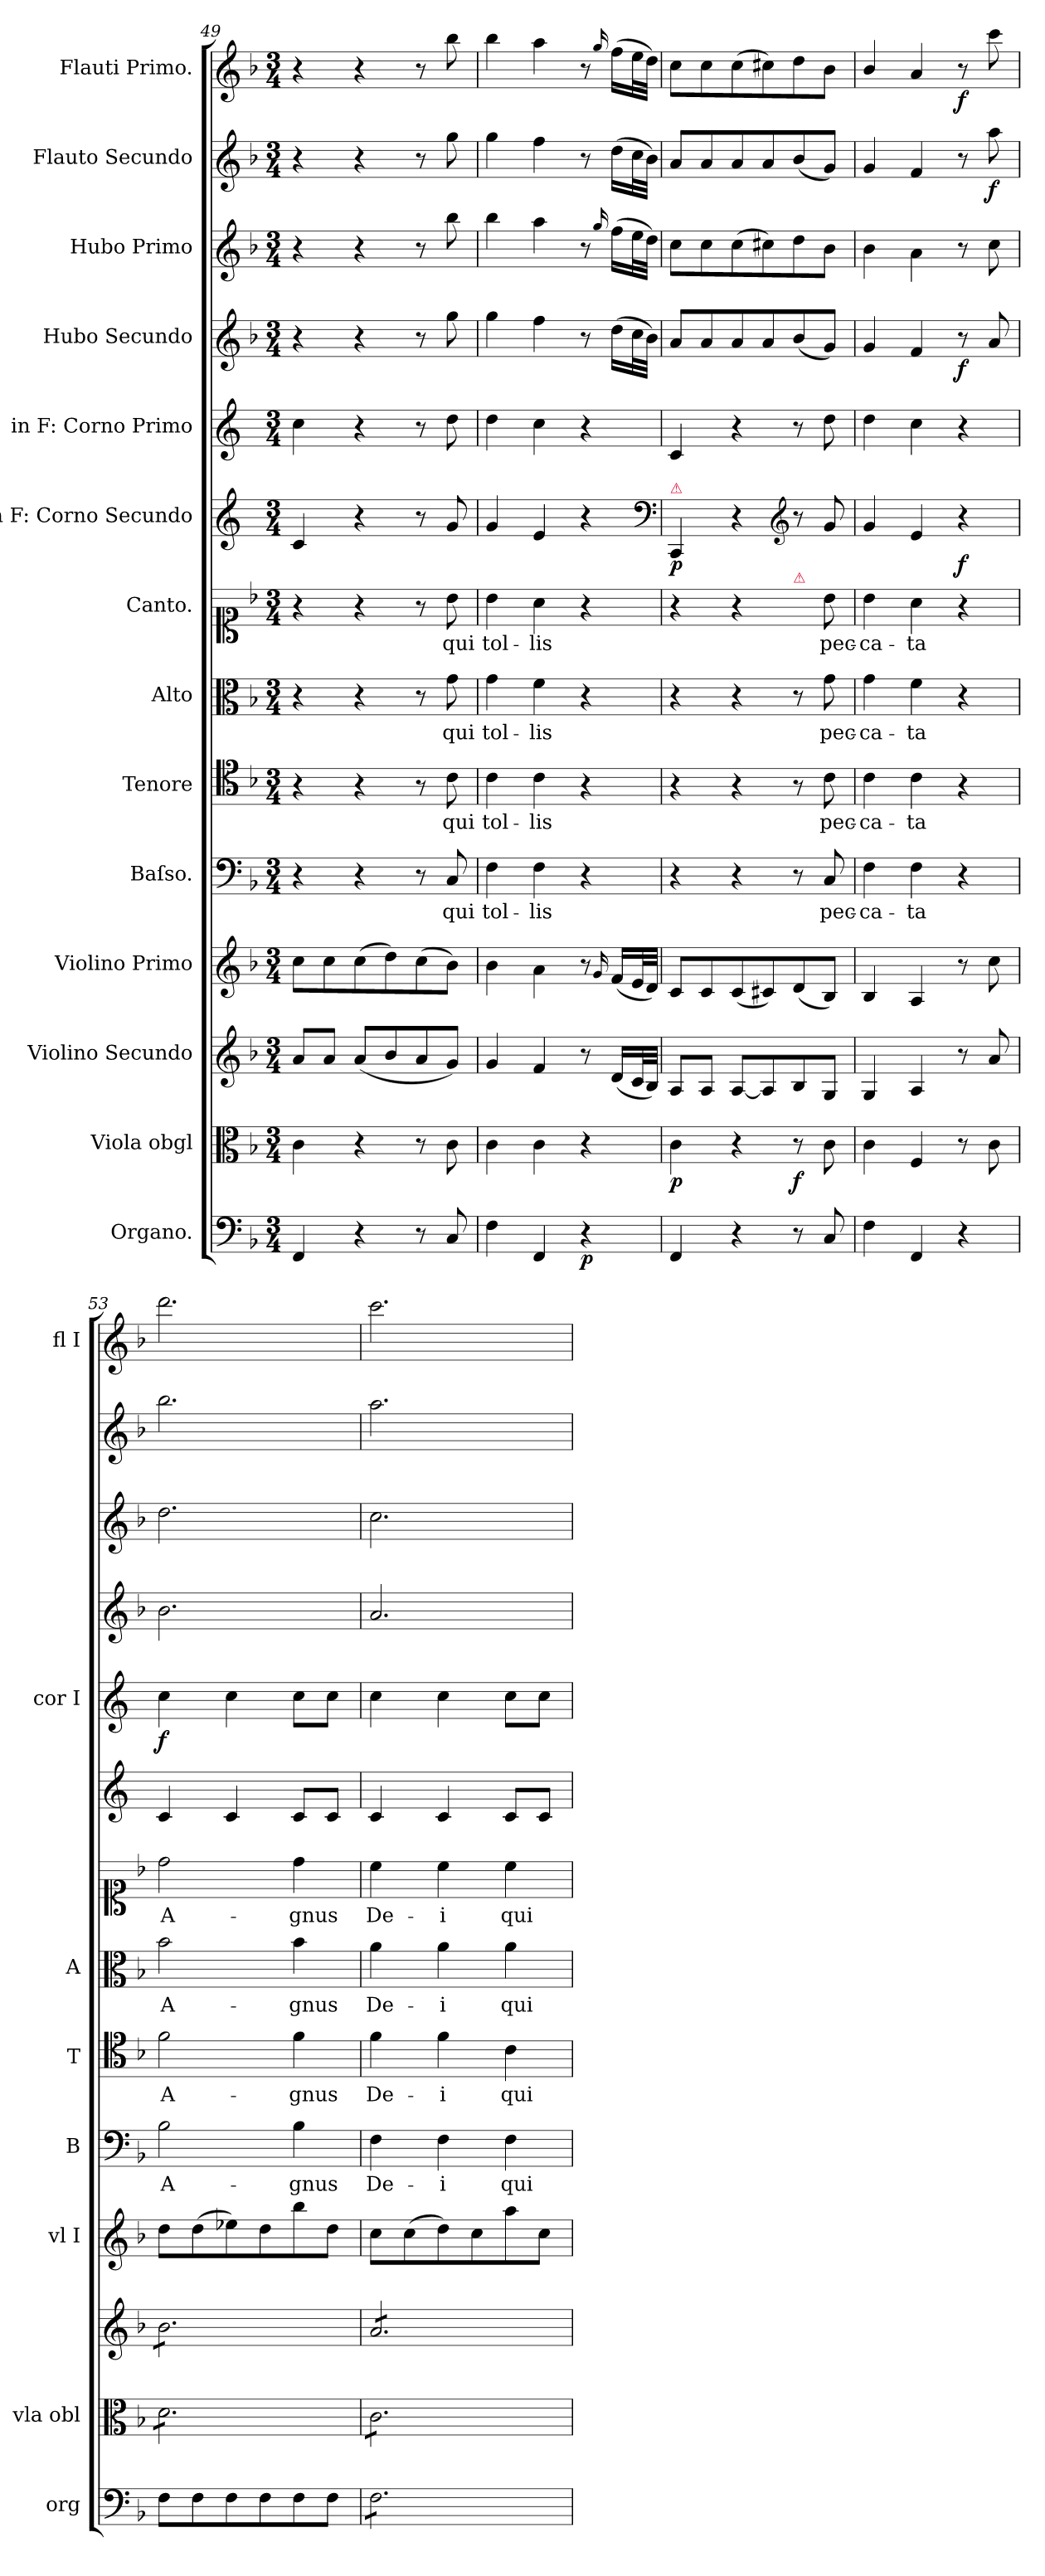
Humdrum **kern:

**kern	**dynam	**kern	**dynam	**kern	**dynam	**kern	**dynam	**kern	**text	**kern	**text	**kern	**text	**kern	**text	**kern	**dynam	**kern	**dynam	**kern	**dynam	**kern	**dynam	**kern	**dynam	**kern	**dynam
*part14	*part14	*part13	*part13	*part12	*part12	*part11	*part11	*part10	*part10	*part9	*part9	*part8	*part8	*part7	*part7	*part6	*part6	*part5	*part5	*part4	*part4	*part3	*part3	*part2	*part2	*part1	*part1
*staff14	*staff14	*staff13	*staff13	*staff12	*staff12	*staff11	*staff11	*staff10	*staff10	*staff9	*staff9	*staff8	*staff8	*staff7	*staff7	*staff6	*staff6	*staff5	*staff5	*staff4	*staff4	*staff3	*staff3	*staff2	*staff2	*staff1	*staff1
*I"Organo.	*	*I"Viola obgl	*	*I"Violino Secundo	*	*I"Violino Primo	*	*I"Baſso.	*	*I"Tenore	*	*I"Alto	*	*I"Canto.	*	*I"in F: Corno Secundo	*	*I"in F: Corno Primo	*	*I"Hubo Secundo	*	*I"Hubo Primo	*	*I"Flauto Secundo	*	*I"Flauti Primo.	*
*I'org	*	*I'vla obl	*	*	*	*I'vl I	*	*I'B	*	*I'T	*	*I'A	*	*	*	*	*	*I'cor I	*	*	*	*	*	*	*	*I'fl I	*
*clefF4	*	*clefC3	*	*clefG2	*	*clefG2	*	*clefF4	*	*clefC4	*	*clefC3	*	*clefC1	*	*clefG2	*	*clefG2	*	*clefG2	*	*clefG2	*	*clefG2	*	*clefG2	*
*	*	*	*	*	*	*	*	*	*	*	*	*	*	*	*	*ITrd4c7	*	*ITrd4c7	*	*	*	*	*	*	*	*	*
*k[b-]	*	*k[b-]	*	*k[b-]	*	*k[b-]	*	*k[b-]	*	*k[b-]	*	*k[b-]	*	*k[b-]	*	*k[b-]	*	*k[b-]	*	*k[b-]	*	*k[b-]	*	*k[b-]	*	*k[b-]	*
*F:	*	*F:	*	*F:	*	*F:	*	*F:	*	*F:	*	*F:	*	*F:	*	*F:	*	*F:	*	*F:	*	*F:	*	*F:	*	*F:	*
*M3/4	*	*M3/4	*	*M3/4	*	*M3/4	*	*M3/4	*	*M3/4	*	*M3/4	*	*M3/4	*	*M3/4	*	*M3/4	*	*M3/4	*	*M3/4	*	*M3/4	*	*M3/4	*
=49	=49	=49	=49	=49	=49	=49	=49	=49	=49	=49	=49	=49	=49	=49	=49	=49	=49	=49	=49	=49	=49	=49	=49	=49	=49	=49	=49
4FF/	.	4c\	.	8a/L	.	8cc\L	.	4r	.	4r	.	4r	.	4r	.	4F/	.	4f\	.	4r	.	4r	.	4r	.	4r	.
.	.	.	.	8a/J	.	8cc\	.	.	.	.	.	.	.	.	.	.	.	.	.	.	.	.	.	.	.	.	.
4r	.	4r	.	(8a/L	.	(8cc\	.	4r	.	4r	.	4r	.	4r	.	4r	.	4r	.	4r	.	4r	.	4r	.	4r	.
.	.	.	.	8b-/	.	8dd\)	.	.	.	.	.	.	.	.	.	.	.	.	.	.	.	.	.	.	.	.	.
!	!	!	!	!	!	!	!LO:DY:b	!	!	!	!	!	!	!	!	!	!	!	!	!	!	!	!	!	!	!	!
8r	.	8r	.	8a/	.	(8cc\	fort	8r	.	8r	.	8r	.	8r	.	8r	.	8r	.	8r	.	8r	.	8r	.	8r	.
8C/	.	8c\	.	8g/J)	.	8b-\J)	.	8C/	qui	8c\	qui	8g\	qui	8b-\	qui	8c/	.	8g\	.	8gg\	.	8bb-\	.	8gg\	.	8bb-\	.
=50	=50	=50	=50	=50	=50	=50	=50	=50	=50	=50	=50	=50	=50	=50	=50	=50	=50	=50	=50	=50	=50	=50	=50	=50	=50	=50	=50
4F\	.	4c\	.	4g/	.	4b-\	.	4F\	tol-	4c\	tol-	4g\	tol-	4b-\	tol-	4c/	.	4g\	.	4gg\	.	4bb-\	.	4gg\	.	4bb-\	.
4FF/	.	4c\	.	4f/	.	4a\	.	4F\	-lis	4c\	-lis	4f\	-lis	4a\	-lis	4A/	.	4f\	.	4ff\	.	4aa\	.	4ff\	.	4aa\	.
!	!LO:DY:b	!	!	!	!LO:DY:b	!	!	!	!	!	!	!	!	!	!	!	!	!	!LO:DY:b	!	!LO:DY:b	!	!	!	!LO:DY:b	!	!LO:DY:b
4r	p	4r	.	8r	pia	8r	.	4r	.	4r	.	4r	.	4r	.	4r	.	4r	pia	8r	piano	8r	.	8r	pia	8r	pia
.	.	.	.	.	.	16qqg/	.	.	.	.	.	.	.	.	.	.	.	.	.	.	.	16qqgg/	.	.	.	16qqgg/	.
!	!	!	!	!	!	!	!LO:DY:b	!	!	!	!	!	!	!	!	!	!	!	!	!	!	!	!LO:DY:b	!	!	!	!
.	.	.	.	(16d/LL	.	(16f/LL	pia	.	.	.	.	.	.	.	.	.	.	.	.	(16dd\LL	.	(16ff\LL	piano	(16dd\LL	.	(16ff\LL	.
.	.	.	.	32c/L	.	32e/L	.	.	.	.	.	.	.	.	.	.	.	.	.	32cc\L	.	32ee\L	.	32cc\L	.	32ee\L	.
.	.	.	.	32B-/JJJ)	.	32d/JJJ)	.	.	.	.	.	.	.	.	.	.	.	.	.	32b-\JJJ)	.	32dd\JJJ)	.	32b-\JJJ)	.	32dd\JJJ)	.
*	*	*	*	*	*	*	*	*	*	*	*	*	*	*	*	*clefF4	*	*	*	*	*	*	*	*	*	*	*
=51	=51	=51	=51	=51	=51	=51	=51	=51	=51	=51	=51	=51	=51	=51	=51	=51	=51	=51	=51	=51	=51	=51	=51	=51	=51	=51	=51
!	!	!	!	!	!	!	!	!	!	!	!	!	!	!	!	!LO:TX:a:color=crimson:t=⚠	!	!	!	!	!	!	!	!	!	!	!
!	!	!	!LO:DY:b	!	!	!	!	!	!	!	!	!	!	!	!	!	!LO:DY:b	!	!	!	!	!	!	!	!	!	!
4FF/	.	4c\	p	8A/L	.	8c/L	.	4r	.	4r	.	4r	.	4r	.	4FFF/	p	4F/	.	8a/L	.	8cc\L	.	8a/L	.	8cc\L	.
.	.	.	.	8A/J	.	8c/	.	.	.	.	.	.	.	.	.	.	.	.	.	8a/	.	8cc\	.	8a/	.	8cc\	.
4r	.	4r	.	[8A/L	.	(8c/	.	4r	.	4r	.	4r	.	4r	.	4r	.	4r	.	8a/	.	(8cc\	.	8a/	.	(8cc\	.
.	.	.	.	8A/]	.	8c#X/)	.	.	.	.	.	.	.	.	.	.	.	.	.	8a/	.	8cc#X\)	.	8a/	.	8cc#X\)	.
*	*	*	*	*	*	*	*	*	*	*	*	*	*	*	*	*clefG2	*	*	*	*	*	*	*	*	*	*	*
!	!	!	!	!	!	!	!	!	!	!	!	!	!	!LO:TX:a:color=crimson:t=⚠	!	!	!	!	!	!	!	!	!	!	!	!	!
!	!LO:DY:b	!	!LO:DY:b	!	!	!	!LO:DY:a	!	!	!	!	!	!	!	!	!	!	!	!	!	!	!	!	!	!	!	!
8r	forto	8r	f	8B-/	.	(8d/	for	8r	.	8r	.	8r	.	8ryy	.	8r	.	8r	.	(8b-/	.	8dd\	.	(8b-/	.	8dd\	.
8C/	.	8c\	.	8G/J	.	8B-/J)	.	8C/	pec-	8c\	pec-	8g\	pec-	8b-\	pec-	8c/	.	8g\	.	8g/J)	.	8b-\J	.	8g/J)	.	8b-\J	.
=52	=52	=52	=52	=52	=52	=52	=52	=52	=52	=52	=52	=52	=52	=52	=52	=52	=52	=52	=52	=52	=52	=52	=52	=52	=52	=52	=52
4F\	.	4c\	.	4G/	.	4B-/	.	4F\	-ca-	4c\	-ca-	4g\	-ca-	4b-\	-ca-	4c/	.	4g\	.	4g/	.	4b-\	.	4g/	.	4b-/	.
4FF/	.	4F/	.	4A/	.	4A/	.	4F\	-ta	4c\	-ta	4f\	-ta	4a\	-ta	4A/	.	4f\	.	4f/	.	4a\	.	4f/	.	4a/	.
!	!	!	!	!	!	!	!	!	!	!	!	!	!	!	!	!	!LO:DY:b	!	!	!	!LO:DY:b	!	!	!	!	!	!LO:DY:b
4r	.	8r	.	8r	.	8r	.	4r	.	4r	.	4r	.	4r	.	4r	f	4r	.	8r	f	8r	.	8r	.	8r	f
!	!	!	!	!	!LO:DY:b	!	!	!	!	!	!	!	!	!	!	!	!	!	!	!	!	!	!	!	!LO:DY:b	!	!
.	.	8c\	.	8a/	for	8cc\	.	.	.	.	.	.	.	.	.	.	.	.	.	8a/	.	8cc\	.	8aa\	f	8ccc\	.
=53	=53	=53	=53	=53	=53	=53	=53	=53	=53	=53	=53	=53	=53	=53	=53	=53	=53	=53	=53	=53	=53	=53	=53	=53	=53	=53	=53
!	!	!	!	!	!	!	!	!	!	!	!	!	!	!	!	!	!	!	!LO:DY:b	!	!	!	!	!	!	!	!
*	*	*tremolo	*	*	*	*	*	*	*	*	*	*	*	*	*	*	*	*	*	*	*	*	*	*	*	*	*
*	*	*	*	*tremolo	*	*	*	*	*	*	*	*	*	*	*	*	*	*	*	*	*	*	*	*	*	*	*
8F\L	.	8d\L	.	8b-\L	.	8dd\L	.	2B-\	A-	2f\	A-	2b-\	A-	2dd\	A-	4F/	.	4f\	f	2.b-\	.	2.dd\	.	2.bb-\	.	2.ddd\	.
8F\	.	8d\	.	8b-\	.	(8dd\	.	.	.	.	.	.	.	.	.	.	.	.	.	.	.	.	.	.	.	.	.
8F\	.	8d\	.	8b-\	.	8ee-X\)	.	.	.	.	.	.	.	.	.	4F/	.	4f\	.	.	.	.	.	.	.	.	.
8F\	.	8d\	.	8b-\	.	8dd\	.	.	.	.	.	.	.	.	.	.	.	.	.	.	.	.	.	.	.	.	.
8F\	.	8d\	.	8b-\	.	8bb-\	.	4B-\	-gnus	4f\	-gnus	4b-\	-gnus	4dd\	-gnus	8F/L	.	8f\L	.	.	.	.	.	.	.	.	.
8F\J	.	8d\J	.	8b-\J	.	8dd\J	.	.	.	.	.	.	.	.	.	8F/J	.	8f\J	.	.	.	.	.	.	.	.	.
=54	=54	=54	=54	=54	=54	=54	=54	=54	=54	=54	=54	=54	=54	=54	=54	=54	=54	=54	=54	=54	=54	=54	=54	=54	=54	=54	=54
*tremolo	*	*	*	*	*	*	*	*	*	*	*	*	*	*	*	*	*	*	*	*	*	*	*	*	*	*	*
8F\L	.	8c\L	.	8a/L	.	8cc\L	.	4F\	De-	4f\	De-	4a\	De-	4cc\	De-	4F/	.	4f\	.	2.a/	.	2.cc\	.	2.aa\	.	2.ccc\	.
8F\	.	8c\	.	8a/	.	(8cc\	.	.	.	.	.	.	.	.	.	.	.	.	.	.	.	.	.	.	.	.	.
8F\	.	8c\	.	8a/	.	8dd\)	.	4F\	-i	4f\	-i	4a\	-i	4cc\	-i	4F/	.	4f\	.	.	.	.	.	.	.	.	.
8F\	.	8c\	.	8a/	.	8cc\	.	.	.	.	.	.	.	.	.	.	.	.	.	.	.	.	.	.	.	.	.
8F\	.	8c\	.	8a/	.	8aa\	.	4F\	qui	4c\	qui	4a\	qui	4cc\	qui	8F/L	.	8f\L	.	.	.	.	.	.	.	.	.
8F\J	.	8c\J	.	8a/J	.	8cc\J	.	.	.	.	.	.	.	.	.	8F/J	.	8f\J	.	.	.	.	.	.	.	.	.
*	*	*	*	*Xtremolo	*	*	*	*	*	*	*	*	*	*	*	*	*	*	*	*	*	*	*	*	*	*	*
*	*	*Xtremolo	*	*	*	*	*	*	*	*	*	*	*	*	*	*	*	*	*	*	*	*	*	*	*	*	*
*Xtremolo	*	*	*	*	*	*	*	*	*	*	*	*	*	*	*	*	*	*	*	*	*	*	*	*	*	*	*
=	=	=	=	=	=	=	=	=	=	=	=	=	=	=	=	=	=	=	=	=	=	=	=	=	=	=	=
*-	*-	*-	*-	*-	*-	*-	*-	*-	*-	*-	*-	*-	*-	*-	*-	*-	*-	*-	*-	*-	*-	*-	*-	*-	*-	*-	*-
